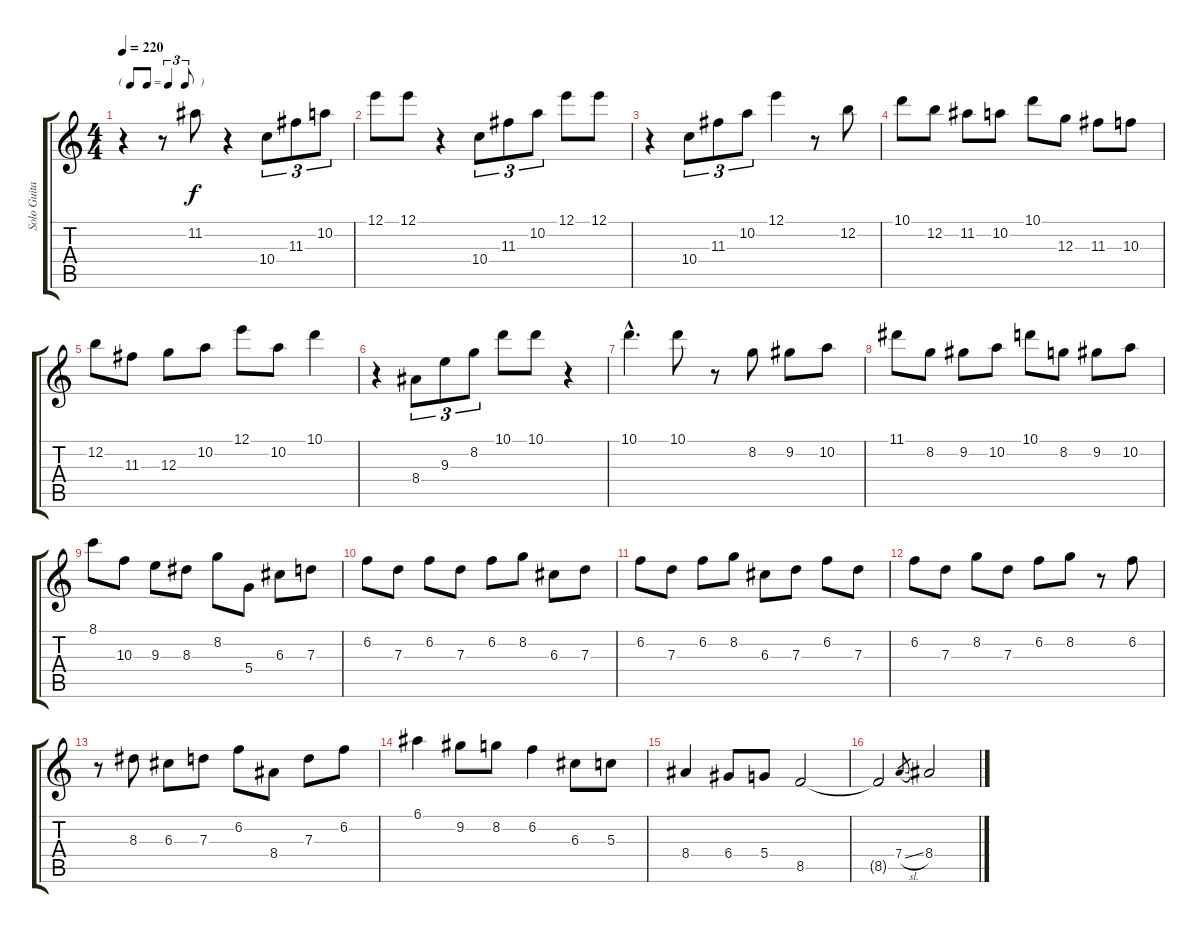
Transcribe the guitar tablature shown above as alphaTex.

\track ("Solo Guitar" "Solo Guita") {instrument electricguitarjazz}
\staff {score tabs}
\tuning (E4 B3 G3 D3 A2 E2) {hide}
\ts (4 4)
\tf triplet8th
\tempo 220
\clef g2
\ks c
r.4{dy f} r.8 11.2.8 r.4 10.4.8{tu (3 2)} 11.3.8{tu (3 2)} 10.2.8{tu (3 2)} |
12.1.8 12.1.8 r.4 10.4.8{tu (3 2)} 11.3.8{tu (3 2)} 10.2.8{tu (3 2)} 12.1.8 12.1.8 |
r.4 10.4.8{tu (3 2)} 11.3.8{tu (3 2)} 10.2.8{tu (3 2)} 12.1.4 r.8 12.2.8 |
10.1.8 12.2.8 11.2.8 10.2.8 10.1.8 12.3.8 11.3.8 10.3.8 |
12.2.8 11.3.8 12.3.8 10.2.8 12.1.8 10.2.8 10.1.4 |
r.4 8.4.8{tu (3 2)} 9.3.8{tu (3 2)} 8.2.8{tu (3 2)} 10.1.8 10.1.8 r.4 |
10.1{hac}.4{d} 10.1.8 r.8 8.2.8 9.2.8 10.2.8 |
11.1.8 8.2.8 9.2.8 10.2.8 10.1.8 8.2.8 9.2.8 10.2.8 |
8.1.8 10.3.8 9.3.8 8.3.8 8.2.8 5.4.8 6.3.8 7.3.8 |
6.2.8 7.3.8 6.2.8 7.3.8 6.2.8 8.2.8 6.3.8 7.3.8 |
6.2.8 7.3.8 6.2.8 8.2.8 6.3.8 7.3.8 6.2.8 7.3.8 |
6.2.8 7.3.8 8.2.8 7.3.8 6.2.8 8.2.8 r.8 6.2.8 |
r.8 8.3.8 6.3.8 7.3.8 6.2.8 8.4.8 7.3.8 6.2.8 |
6.1.4 9.2.8 8.2.8 6.2.4 6.3.8 5.3.8 |
8.4.4 6.4.8 5.4.8 8.5.2 |
8.5{t}.2 7.4{sl}.8{gr} 8.4.2
